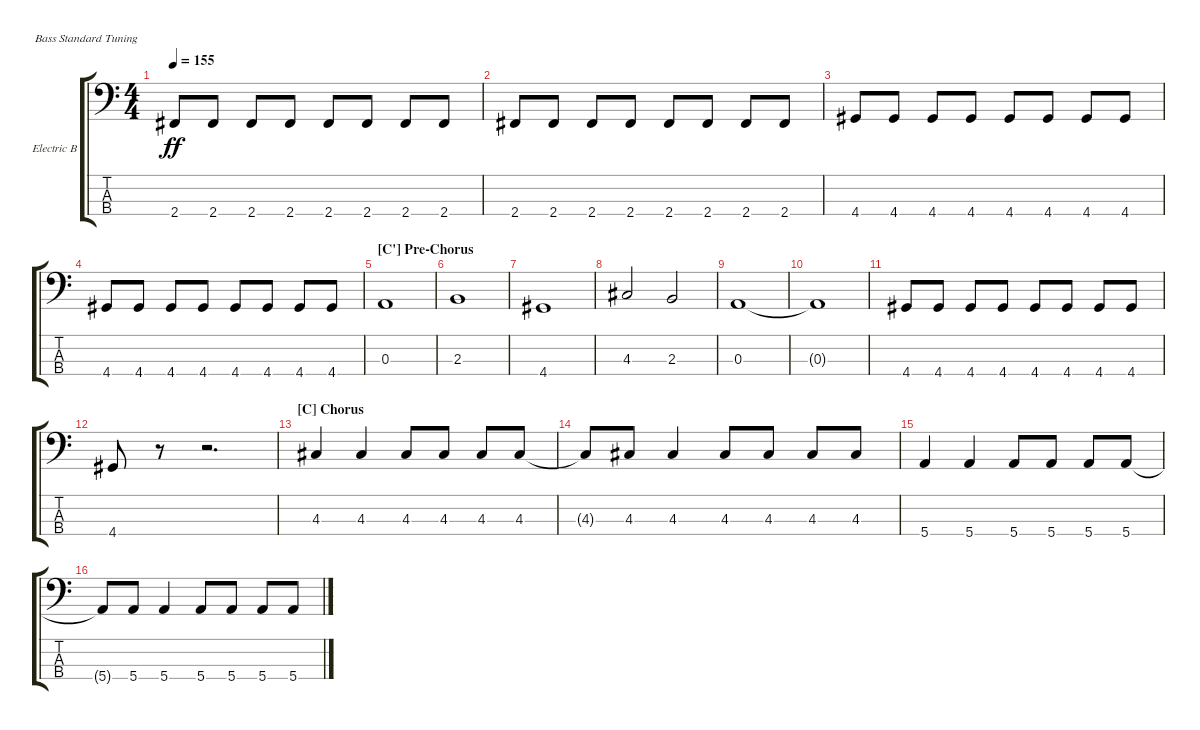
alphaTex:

\defaultSystemsLayout 4
\bracketExtendMode groupsimilarinstruments
\firstSystemTrackNameOrientation horizontal
\otherSystemsTrackNameOrientation horizontal
\track ("Electric Bass (Clean)" "Electric B") {instrument electricbassfinger}
\staff {score tabs}
\tuning (G2 D2 A1 E1)
\ts (4 4)
\tempo 155
\clef f4
\ks c
2.4.8{dy ff} 2.4.8 2.4.8 2.4.8 2.4.8 2.4.8 2.4.8 2.4.8 |
2.4.8 2.4.8 2.4.8 2.4.8 2.4.8 2.4.8 2.4.8 2.4.8 |
4.4.8 4.4.8 4.4.8 4.4.8 4.4.8 4.4.8 4.4.8 4.4.8 |
4.4.8 4.4.8 4.4.8 4.4.8 4.4.8 4.4.8 4.4.8 4.4.8 |
\section ("C'" "Pre-Chorus")
0.3.1 |
2.3.1 |
4.4.1 |
4.3.2 2.3.2 |
0.3.1 |
0.3{t}.1 |
4.4.8 4.4.8 4.4.8 4.4.8 4.4.8 4.4.8 4.4.8 4.4.8 |
4.4.8 r.8 r.2{d} |
\section ("C" "Chorus")
4.3.4 4.3.4 4.3.8 4.3.8 4.3.8 4.3.8 |
4.3{t}.8 4.3.8 4.3.4 4.3.8 4.3.8 4.3.8 4.3.8 |
5.4.4 5.4.4 5.4.8 5.4.8 5.4.8 5.4.8 |
5.4{t}.8 5.4.8 5.4.4 5.4.8 5.4.8 5.4.8 5.4.8
